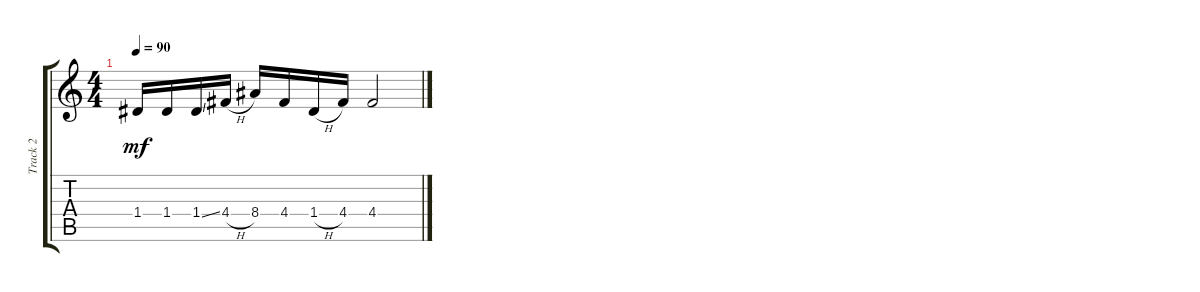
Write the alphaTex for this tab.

\track ("Track 2" "Track 2") {instrument electricguitarjazz}
\staff {score tabs}
\tuning (E4 B3 G3 D3 A2 E2) {hide}
\ts (4 4)
\tempo 90
\clef g2
\ks c
1.4.16{dy mf} 1.4.16 1.4{ss}.16 4.4{h}.16 8.4.16 4.4.16 1.4{h}.16 4.4.16 4.4.2
